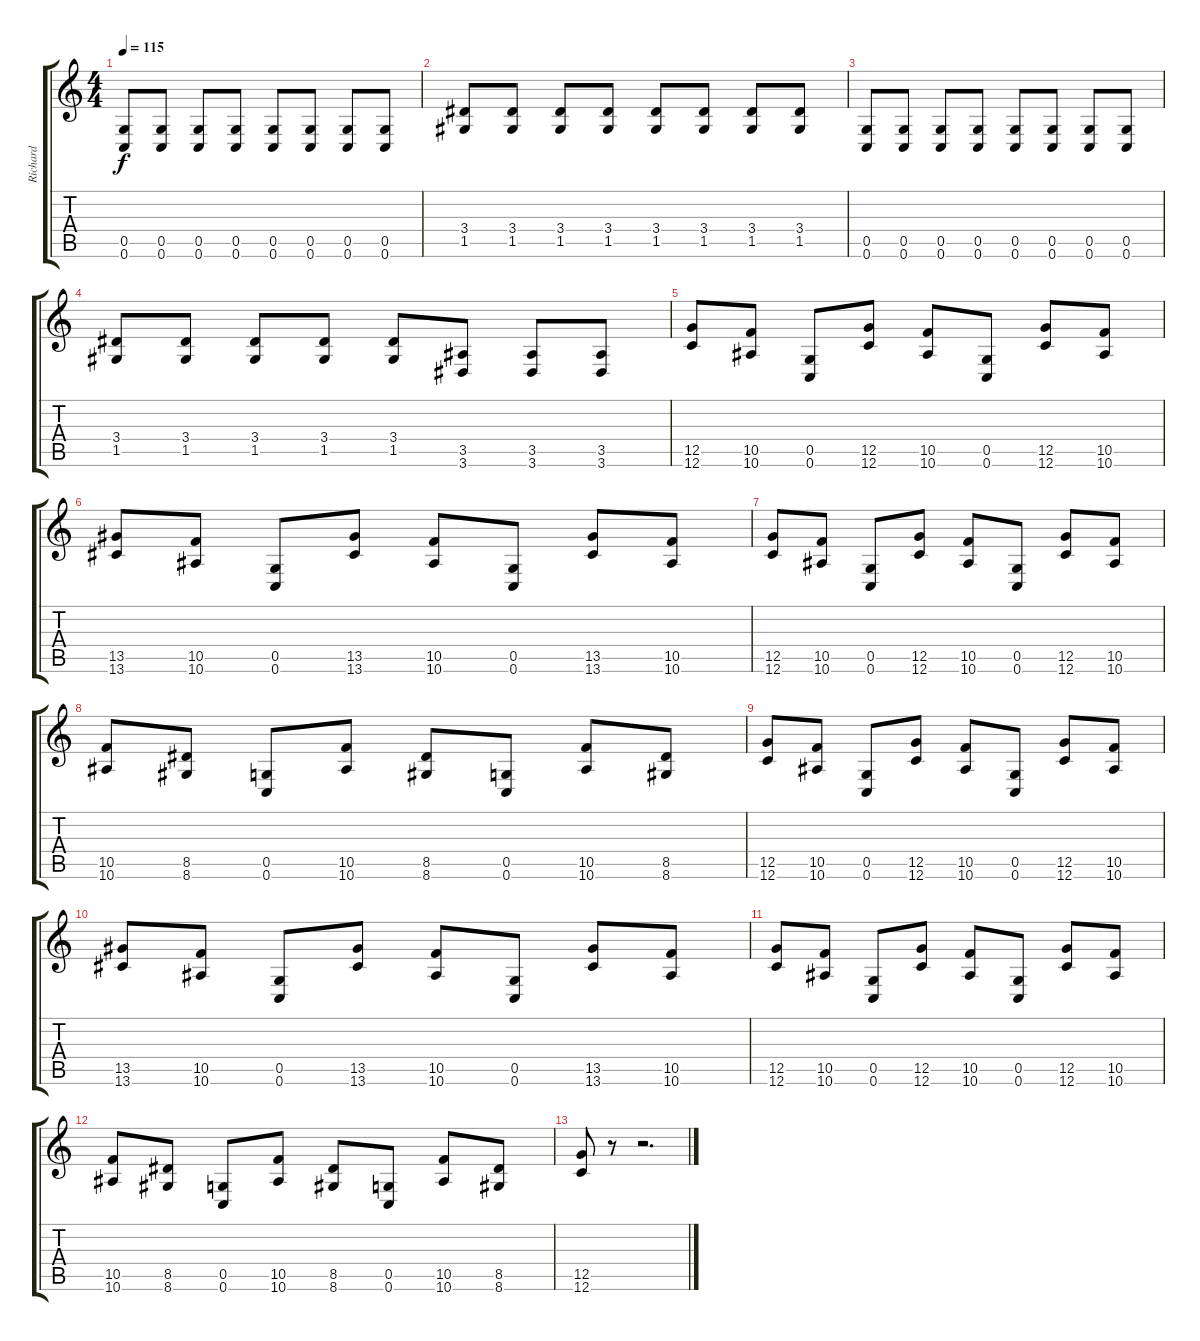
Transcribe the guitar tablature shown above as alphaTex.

\track ("Richard" "Richard") {instrument distortionguitar}
\staff {score tabs}
\tuning (D4 A3 F3 C3 G2 C2) {hide}
\ts (4 4)
\tempo 115
\clef g2
\ks c
(0.5 0.6).8{dy f} (0.5 0.6).8 (0.5 0.6).8 (0.5 0.6).8 (0.5 0.6).8 (0.5 0.6).8 (0.5 0.6).8 (0.5 0.6).8 |
(3.4 1.5).8 (3.4 1.5).8 (3.4 1.5).8 (3.4 1.5).8 (3.4 1.5).8 (3.4 1.5).8 (3.4 1.5).8 (3.4 1.5).8 |
(0.5 0.6).8 (0.5 0.6).8 (0.5 0.6).8 (0.5 0.6).8 (0.5 0.6).8 (0.5 0.6).8 (0.5 0.6).8 (0.5 0.6).8 |
(3.4 1.5).8 (3.4 1.5).8 (3.4 1.5).8 (3.4 1.5).8 (3.4 1.5).8 (3.5 3.6).8 (3.5 3.6).8 (3.5 3.6).8 |
(12.5 12.6).8 (10.5 10.6).8 (0.5 0.6).8 (12.5 12.6).8 (10.5 10.6).8 (0.5 0.6).8 (12.5 12.6).8 (10.5 10.6).8 |
(13.5 13.6).8 (10.5 10.6).8 (0.5 0.6).8 (13.5 13.6).8 (10.5 10.6).8 (0.5 0.6).8 (13.5 13.6).8 (10.5 10.6).8 |
(12.5 12.6).8 (10.5 10.6).8 (0.5 0.6).8 (12.5 12.6).8 (10.5 10.6).8 (0.5 0.6).8 (12.5 12.6).8 (10.5 10.6).8 |
(10.5 10.6).8 (8.5 8.6).8 (0.5 0.6).8 (10.5 10.6).8 (8.5 8.6).8 (0.5 0.6).8 (10.5 10.6).8 (8.5 8.6).8 |
(12.5 12.6).8 (10.5 10.6).8 (0.5 0.6).8 (12.5 12.6).8 (10.5 10.6).8 (0.5 0.6).8 (12.5 12.6).8 (10.5 10.6).8 |
(13.5 13.6).8 (10.5 10.6).8 (0.5 0.6).8 (13.5 13.6).8 (10.5 10.6).8 (0.5 0.6).8 (13.5 13.6).8 (10.5 10.6).8 |
(12.5 12.6).8 (10.5 10.6).8 (0.5 0.6).8 (12.5 12.6).8 (10.5 10.6).8 (0.5 0.6).8 (12.5 12.6).8 (10.5 10.6).8 |
(10.5 10.6).8 (8.5 8.6).8 (0.5 0.6).8 (10.5 10.6).8 (8.5 8.6).8 (0.5 0.6).8 (10.5 10.6).8 (8.5 8.6).8 |
(12.5 12.6).8 r.8 r.2{d}
